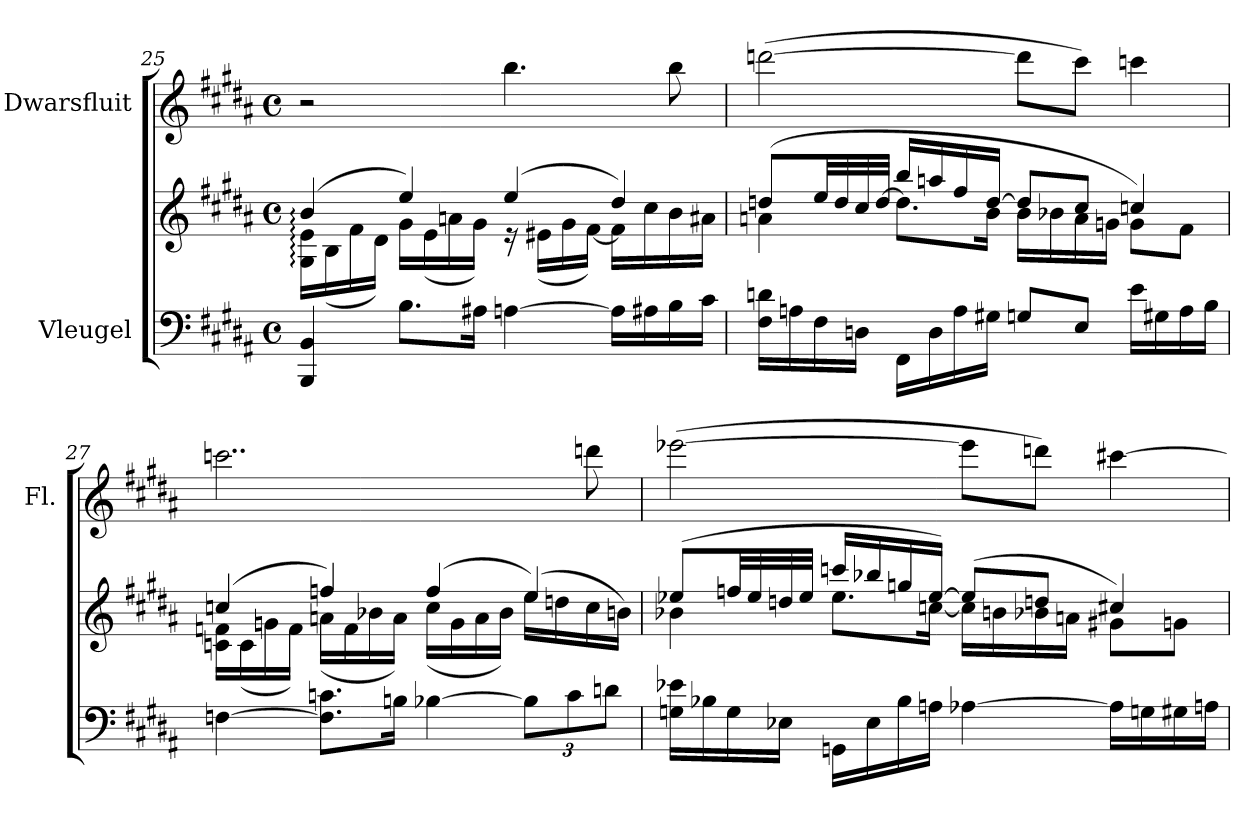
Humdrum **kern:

**kern	**kern	**kern
*part2	*part2	*part1
*staff3	*staff2	*staff1
*I"Vleugel	*	*I"Dwarsfluit
*	*	*I'Fl.
*clefF4	*clefG2	*clefG2
*k[f#c#g#d#a#]	*k[f#c#g#d#a#]	*k[f#c#g#d#a#]
*M4/4	*M4/4	*M4/4
*met(c)	*met(c)	*met(c)
=25	=25	=25
*	*^	*
4BBB/ 4BB/	(4b:/	16G#\: 16e\:LL	2r
.	.	(16B\	.
.	.	16f#\	.
.	.	16d#\JJ)	.
8.B\L	4ee/)	16g#\LL	.
.	.	(16e\	.
.	.	16an\	.
16A#X\Jk	.	16g#\JJ)	.
[4An\	(4ee/	16r	4.bb\
.	.	(16e#X\LL	.
.	.	16g#\	.
.	.	[16f#\JJ)	.
16A\LL]	4dd#/)	16f#\LL]	.
16A#X\	.	16cc#\	.
16B\	.	16b\	8bb\
16c#\JJ	.	16a#X\JJ	.
!!LO:LB:g=z
=26	=26	=26	=26
16F#\ 16dn\LL	(8ddn/L	4an\	([2dddn\
16An\	.	.	.
16F#\	32ee/LL	.	.
.	32dd/	.	.
16Dn\JJ	32cc#/	.	.
.	[32dd/JJJ	.	.
16FF#\LL	16bb/LL	8.dd\L]	.
16D\	16aan/	.	.
16A\	16ff#/	.	.
16G#X\JJ	[16dd/JJ	16b\Jk	.
8Gn/L	8dd/L]	16b\LL	8ddd\L]
.	.	16b-X\	.
8E/J	8cc#/J	16a\	8ccc#\J)
.	.	16gn\JJ	.
16e\LL	4ccn/)	8g\L	4cccn\
16G#X\	.	.	.
16A\	.	8f#\J	.
16B\JJ	.	.	.
=27	=27	=27	=27
[4Fn\	(4ccn/	16cn\ 16fn\LL	2..cccn\
.	.	(16c\	.
.	.	16gn\	.
.	.	16f\JJ)	.
8.F\] 8.cn\L	4ffn/)	(16an\LL	.
.	.	16f\	.
.	.	16b-X\	.
16Bn\Jk	.	16a\JJ)	.
[4B-X\	(4ff/	(16cc\LL	.
.	.	16g\	.
.	.	16a\	.
.	.	16b-\JJ)	.
*Xbrackettup	*	*	*
12B-\L]	(4ee/)	16ee\LL	.
.	.	16ddn\	.
12c\	.	.	.
.	.	16cc\	8dddn\
12dn\J	.	.	.
.	.	16bn\JJ)	.
!!LO:PB:g=z
=28	=28	=28	=28
16Gn\ 16e-X\LL	(8ee-X/L	4b-X\	([2eee-X\
16B-X\	.	.	.
16G\	32ffn/LL	.	.
.	32ee-/	.	.
16E-X\JJ	32ddn/	.	.
.	32ee-/JJJ	.	.
16GGn\LL	16cccn/LL	8.ee-\L	.
16E-\	16bb-X/	.	.
16B-\	16ggn/	.	.
16An\JJ	[16ee-/JJ)	[16ccn\Jk	.
[4A-X\	(8ee-/L]	16cc\LL]	8eee-\L]
.	.	16bn\	.
.	8ddn/J	16b-X\	8dddn\J)
.	.	16an\JJ	.
16A-\LL]	4cc#X/)	8g#X\L	[4ccc#X\
16Gn\	.	.	.
16G#X\	.	8gn\J	.
16An\JJ	.	.	.
*	*v	*v	*
=	=	=
*-	*-	*-
